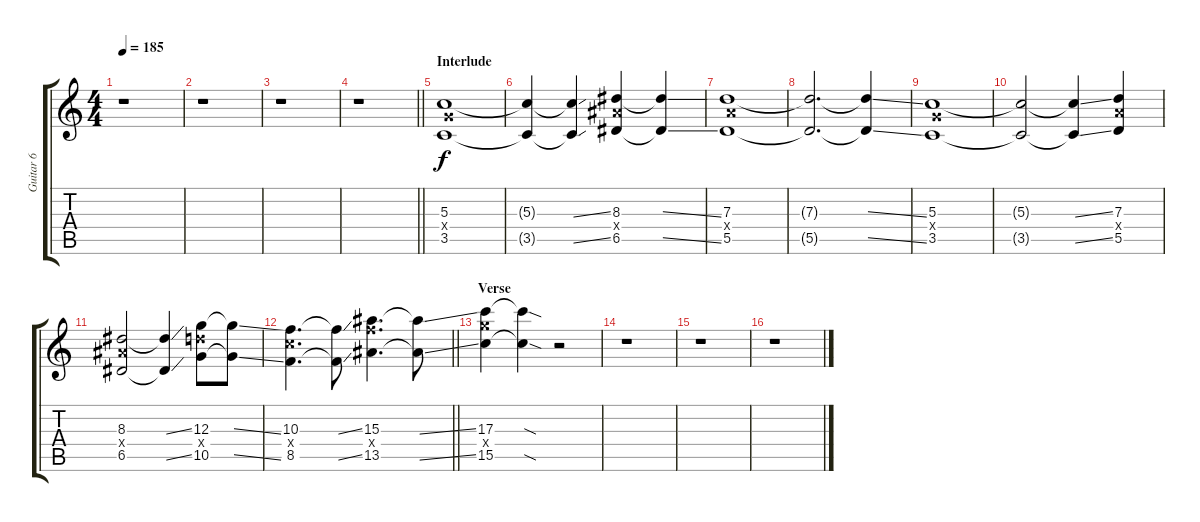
\track ("Guitar 6" "Guitar 6") {instrument distortionguitar}
\staff {score tabs}
\tuning (E4 B3 G3 D3 A2 D2) {hide}
\ts (4 4)
\tempo 185
\clef g2
\ks c
r.1{dy f} |
r.1 |
r.1 |
\barLineRight lightlight
r.1 |
\section ("" "Interlude")
(5.3 5.4{x} 3.5).1 |
(5.3{t} 3.5{t}).4 (5.3{ss t} 3.5{ss t}).4 (8.3 8.4{x} 6.5).4 (8.3{ss t} 6.5{ss t}).4 |
(7.3 7.4{x} 5.5).1 |
(7.3{t} 5.5{t}).2{d} (7.3{ss t} 5.5{ss t}).4 |
(5.3 5.4{x} 3.5).1 |
(5.3{t} 3.5{t}).2 (5.3{ss t} 3.5{ss t}).4 (7.3 7.4{x} 5.5).4 |
(8.3 8.4{x} 6.5).2 (8.3{ss t} 6.5{ss t}).4 (12.3 12.4{x} 10.5).8 (12.3{ss t} 10.5{ss t}).8 |
\barLineRight lightlight
(10.3 10.4{x} 8.5).4{d} (10.3{ss t} 8.5{ss t}).8 (15.3 15.4{x} 13.5).4{d} (15.3{ss t} 13.5{ss t}).8 |
\section ("" "Verse")
(17.3 17.4{x} 15.5).4 (17.3{sod t} 15.5{sod t}).4 r.2 |
r.1 |
r.1 |
r.1
